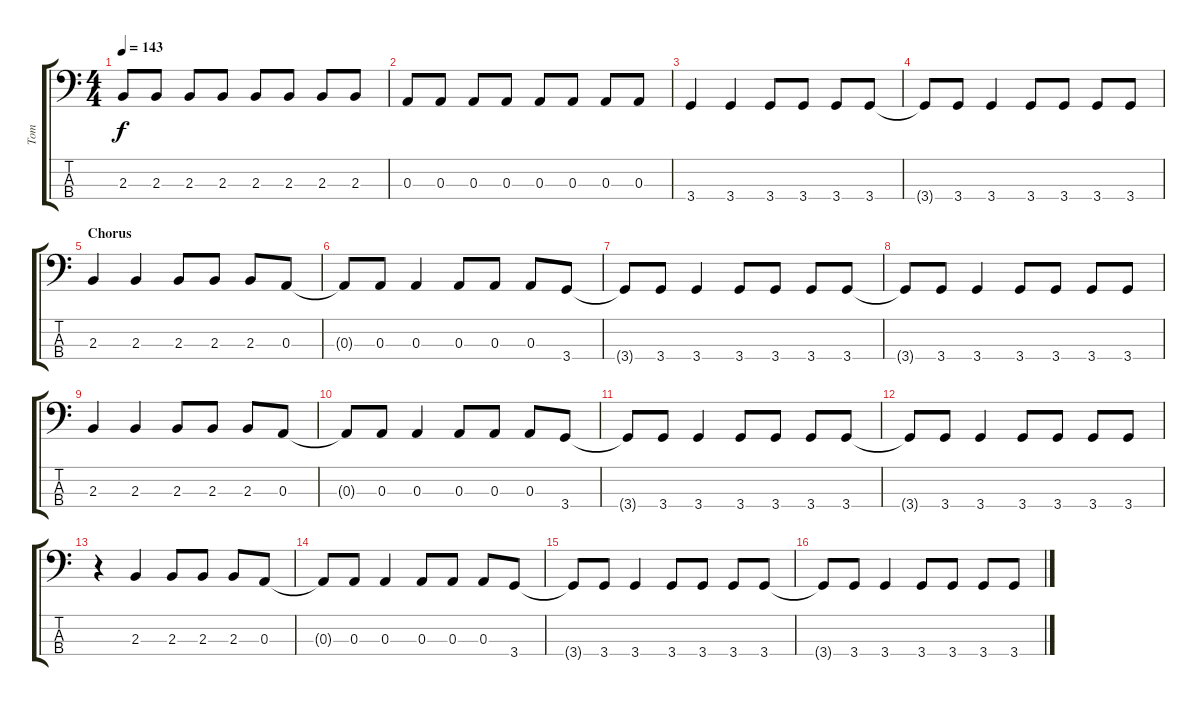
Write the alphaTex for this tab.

\track ("Tom" "Tom") {instrument electricbassfinger}
\staff {score tabs}
\tuning (G2 D2 A1 E1) {hide}
\ts (4 4)
\tempo 143
\clef f4
\ks c
2.3.8{dy f} 2.3.8 2.3.8 2.3.8 2.3.8 2.3.8 2.3.8 2.3.8 |
0.3.8 0.3.8 0.3.8 0.3.8 0.3.8 0.3.8 0.3.8 0.3.8 |
3.4.4 3.4.4 3.4.8 3.4.8 3.4.8 3.4.8 |
3.4{t}.8 3.4.8 3.4.4 3.4.8 3.4.8 3.4.8 3.4.8 |
\section ("" "Chorus")
2.3.4 2.3.4 2.3.8 2.3.8 2.3.8 0.3.8 |
0.3{t}.8 0.3.8 0.3.4 0.3.8 0.3.8 0.3.8 3.4.8 |
3.4{t}.8 3.4.8 3.4.4 3.4.8 3.4.8 3.4.8 3.4.8 |
3.4{t}.8 3.4.8 3.4.4 3.4.8 3.4.8 3.4.8 3.4.8 |
2.3.4 2.3.4 2.3.8 2.3.8 2.3.8 0.3.8 |
0.3{t}.8 0.3.8 0.3.4 0.3.8 0.3.8 0.3.8 3.4.8 |
3.4{t}.8 3.4.8 3.4.4 3.4.8 3.4.8 3.4.8 3.4.8 |
3.4{t}.8 3.4.8 3.4.4 3.4.8 3.4.8 3.4.8 3.4.8 |
r.4 2.3.4 2.3.8 2.3.8 2.3.8 0.3.8 |
0.3{t}.8 0.3.8 0.3.4 0.3.8 0.3.8 0.3.8 3.4.8 |
3.4{t}.8 3.4.8 3.4.4 3.4.8 3.4.8 3.4.8 3.4.8 |
3.4{t}.8 3.4.8 3.4.4 3.4.8 3.4.8 3.4.8 3.4.8
